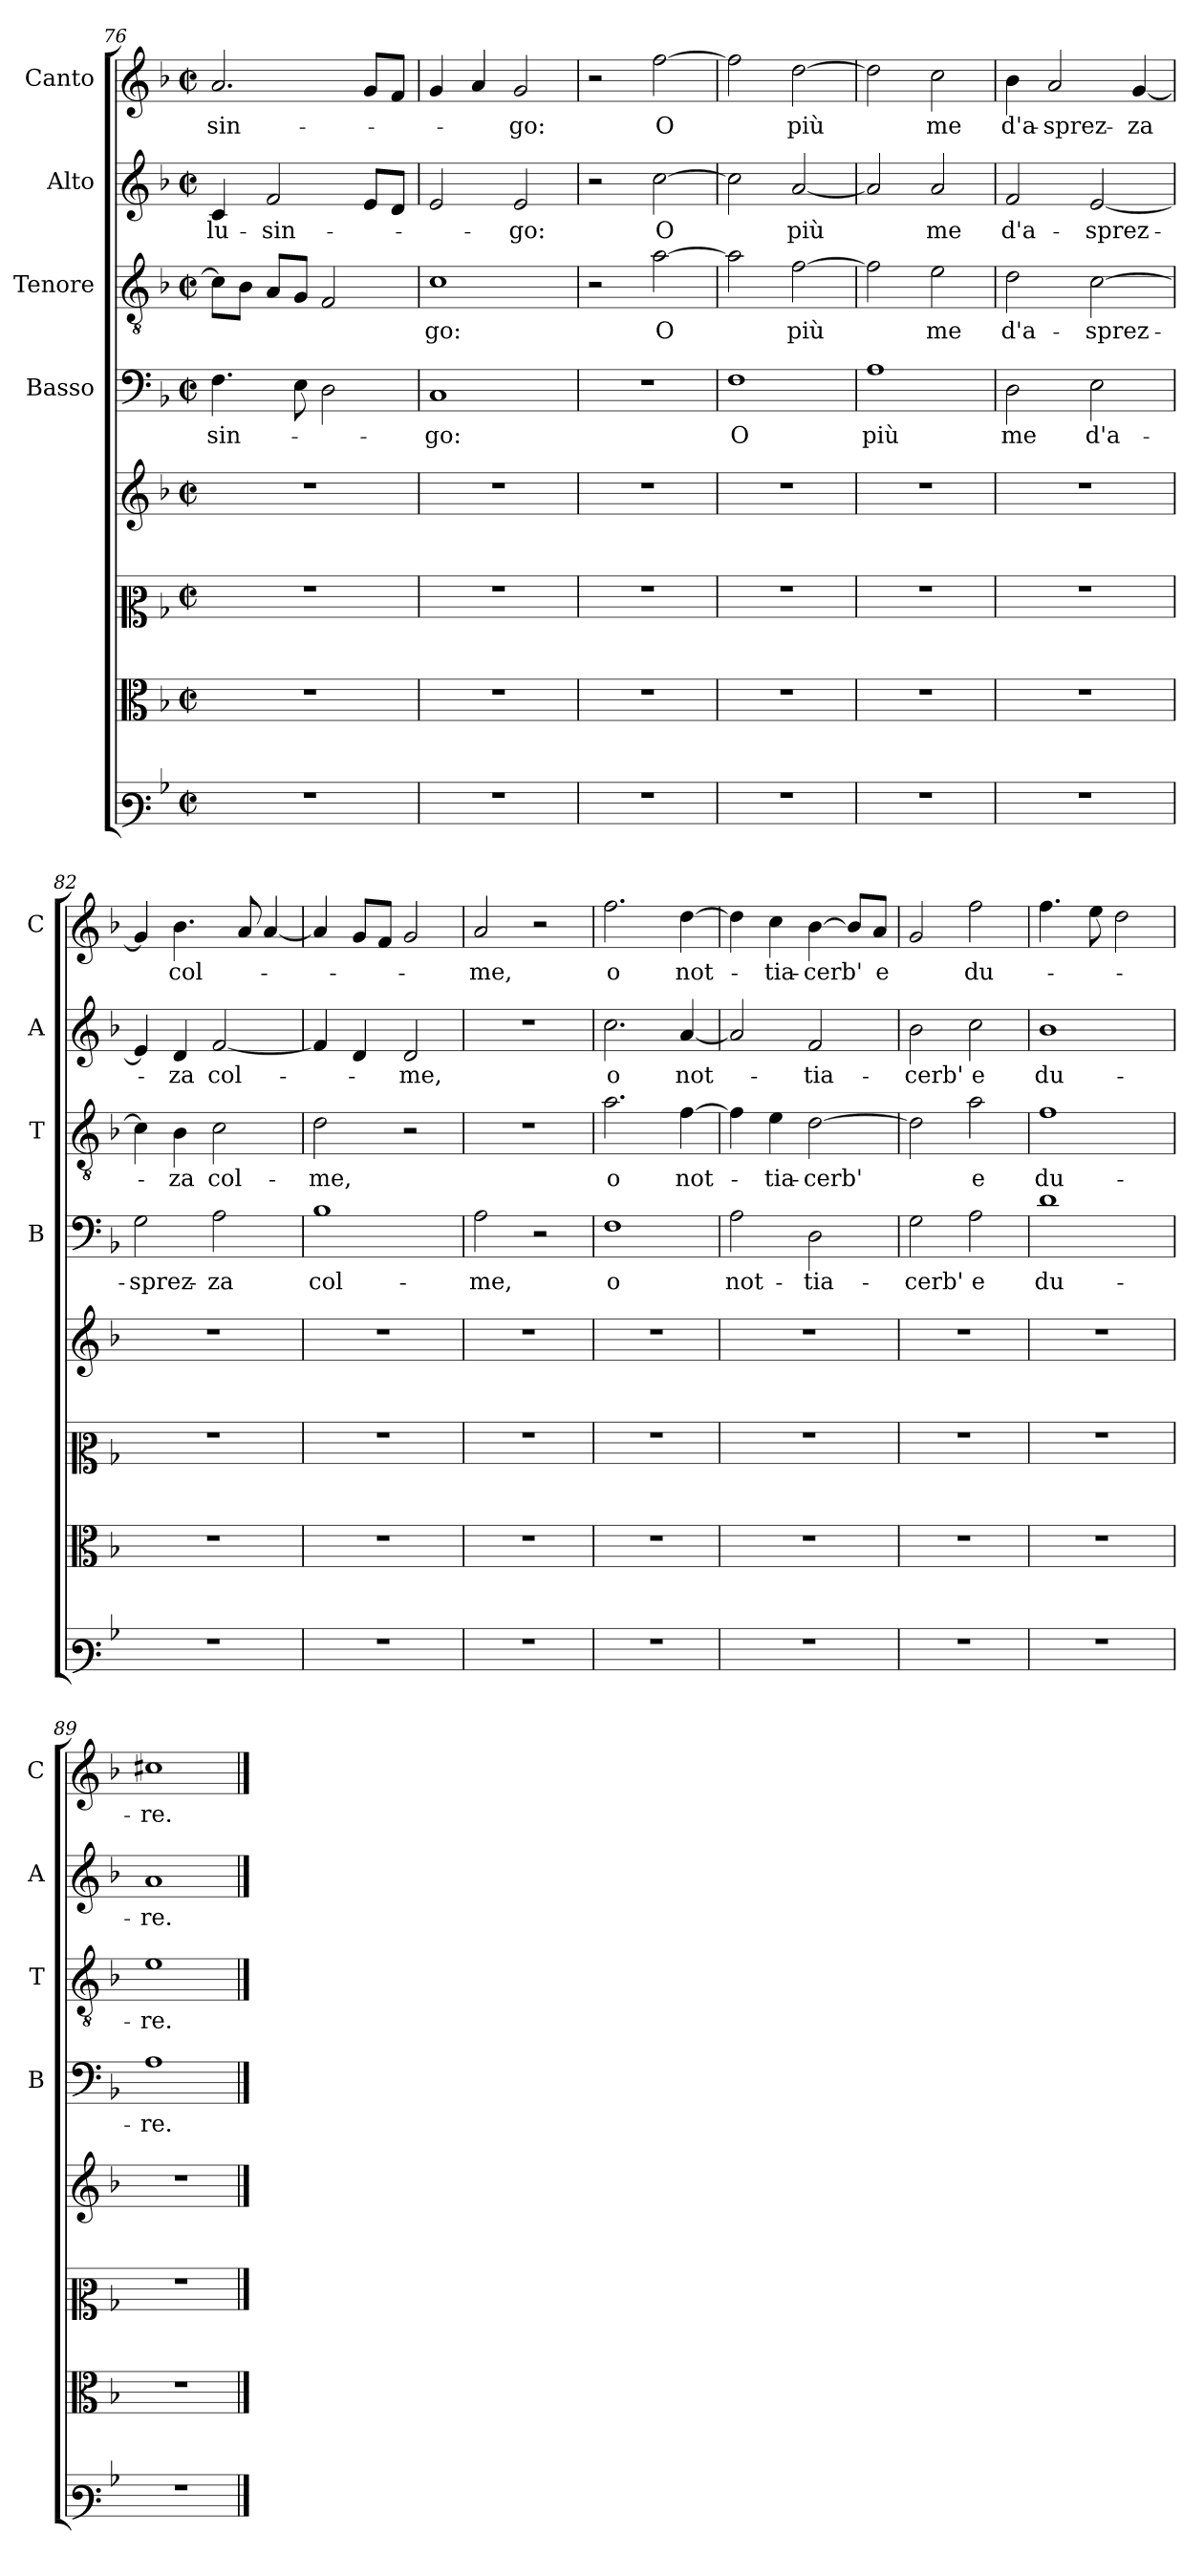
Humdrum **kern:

**kern	**kern	**kern	**kern	**kern	**text	**kern	**text	**kern	**text	**kern	**text
*part8	*part7	*part6	*part5	*part4	*part4	*part3	*part3	*part2	*part2	*part1	*part1
*staff8	*staff7	*staff6	*staff5	*staff4	*staff4	*staff3	*staff3	*staff2	*staff2	*staff1	*staff1
*	*	*	*	*I"Basso	*	*I"Tenore	*	*I"Alto	*	*I"Canto	*
*	*	*	*	*I'B	*	*I'T	*	*I'A	*	*I'C	*
!!LO:LB:g=z
*clefF3	*clefC3	*clefC2	*clefG2	*clefF4	*	*clefGv2	*	*clefG2	*	*clefG2	*
*k[b-]	*k[b-]	*k[b-]	*k[b-]	*k[b-]	*	*k[b-]	*	*k[b-]	*	*k[b-]	*
*F:	*F:	*F:	*F:	*F:	*	*F:	*	*F:	*	*F:	*
*M2/2	*M2/2	*M2/2	*M2/2	*M2/2	*	*M2/2	*	*M2/2	*	*M2/2	*
*met(c|)	*met(c|)	*met(c|)	*met(c|)	*met(c|)	*	*met(c|)	*	*met(c|)	*	*met(c|)	*
=76	=76	=76	=76	=76	=76	=76	=76	=76	=76	=76	=76
1r	1r	1r	1r	4.F\	-sin-	8c\L]	.	4c/	lu-	2.a/	-sin-
.	.	.	.	.	.	8B-\J	.	.	.	.	.
.	.	.	.	.	.	8A/L	.	2f/	-sin-	.	.
.	.	.	.	8E\	.	8G/J	.	.	.	.	.
.	.	.	.	2D\	.	2F/	.	.	.	.	.
.	.	.	.	.	.	.	.	8e/L	.	8g/L	.
.	.	.	.	.	.	.	.	8d/J	.	8f/J	.
=77	=77	=77	=77	=77	=77	=77	=77	=77	=77	=77	=77
1r	1r	1r	1r	1C	-go:	1c	-go:	2e/	.	4g/	.
.	.	.	.	.	.	.	.	.	.	4a/	.
.	.	.	.	.	.	.	.	2e/	-go:	2g/	-go:
=78	=78	=78	=78	=78	=78	=78	=78	=78	=78	=78	=78
1r	1r	1r	1r	1r	.	2r	.	2r	.	2r	.
.	.	.	.	.	.	[>2a\	O	[2cc\	O	[>2ff\	O
=79	=79	=79	=79	=79	=79	=79	=79	=79	=79	=79	=79
1r	1r	1r	1r	1F	O	2a\]	.	2cc\]	.	2ff\]	.
.	.	.	.	.	.	[>2f\	più	[2a/	più	[>2dd\	più
=80	=80	=80	=80	=80	=80	=80	=80	=80	=80	=80	=80
1r	1r	1r	1r	1A	più	2f\]	.	2a/]	.	2dd\]	.
.	.	.	.	.	.	2e\	me	2a/	me	2cc\	me
=81	=81	=81	=81	=81	=81	=81	=81	=81	=81	=81	=81
1r	1r	1r	1r	2D\	me	2d\	d'a-	2f/	d'a-	4b-\	d'a-
.	.	.	.	.	.	.	.	.	.	2a/	-sprez-
.	.	.	.	2E\	d'a-	[>2c\	-sprez-	[2e/	-sprez-	.	.
.	.	.	.	.	.	.	.	.	.	[<4g/	-za
=82	=82	=82	=82	=82	=82	=82	=82	=82	=82	=82	=82
1r	1r	1r	1r	2G\	-sprez-	4c\]	.	4e/]	.	4g/]	.
.	.	.	.	.	.	4B-\	-za	4d/	-za	4.b-\	col-
.	.	.	.	2A\	-za	2c\	col-	[2f/	col-	.	.
.	.	.	.	.	.	.	.	.	.	8a/	.
.	.	.	.	.	.	.	.	.	.	[<4a/	.
!!LO:LB:g=z
=83	=83	=83	=83	=83	=83	=83	=83	=83	=83	=83	=83
1r	1r	1r	1r	1B-	col-	2d\	-me,	4f/]	.	4a/]	.
.	.	.	.	.	.	.	.	4d/	.	8g/L	.
.	.	.	.	.	.	.	.	.	.	8f/J	.
.	.	.	.	.	.	2r	.	2d/	-me,	2g/	.
=84	=84	=84	=84	=84	=84	=84	=84	=84	=84	=84	=84
1r	1r	1r	1r	2A\	-me,	1r	.	1r	.	2a/	-me,
.	.	.	.	2r	.	.	.	.	.	2r	.
=85	=85	=85	=85	=85	=85	=85	=85	=85	=85	=85	=85
1r	1r	1r	1r	1F	o	2.a\	o	2.cc\	o	2.ff\	o
.	.	.	.	.	.	[4f\	not-	[4a/	not-	[>4dd\	not-
=86	=86	=86	=86	=86	=86	=86	=86	=86	=86	=86	=86
1r	1r	1r	1r	2A\	not-	4f\]	.	2a/]	.	4dd\]	.
.	.	.	.	.	.	4e\	-tia-	.	.	4cc\	-tia-
.	.	.	.	2D\	-tia-	[2d\	-cerb'	2f/	-tia-	[4b-\	-cerb'
.	.	.	.	.	.	.	.	.	.	8b-/L]	.
.	.	.	.	.	.	.	.	.	.	8a/J	e
=87	=87	=87	=87	=87	=87	=87	=87	=87	=87	=87	=87
1r	1r	1r	1r	2G\	-cerb'	2d\]	.	2b-\	-cerb'	2g/	.
.	.	.	.	2A\	e	2a\	e	2cc\	e	2ff\	du-
=88	=88	=88	=88	=88	=88	=88	=88	=88	=88	=88	=88
1r	1r	1r	1r	1d	du-	1f	du-	1b-	du-	4.ff\	.
.	.	.	.	.	.	.	.	.	.	8ee\	.
.	.	.	.	.	.	.	.	.	.	2dd\	.
=89	=89	=89	=89	=89	=89	=89	=89	=89	=89	=89	=89
1r	1r	1r	1r	1A	-re.	1e	-re.	1a	-re.	1cc#X	-re.
==	==	==	==	==	==	==	==	==	==	==	==
*-	*-	*-	*-	*-	*-	*-	*-	*-	*-	*-	*-
